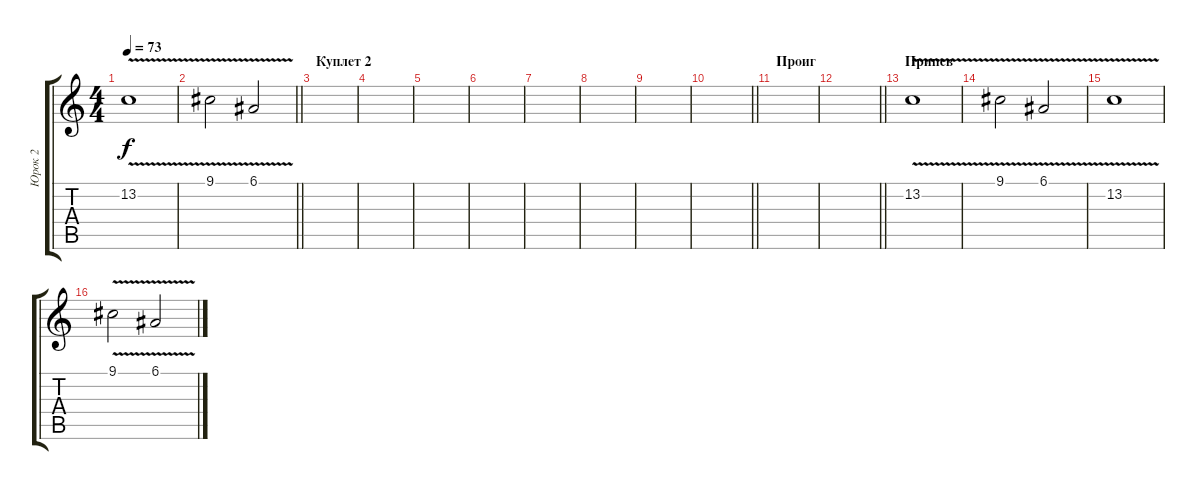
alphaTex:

\track ("Юрок 2" "Юрок 2") {instrument lead1square}
\staff {score tabs}
\tuning (E4 B3 G3 D3 A2 E2) {hide}
\ts (4 4)
\tempo 73
\clef g2
\ks c
13.2{v}.1{dy f} |
\barLineRight lightlight
9.1{v}.2 6.1{v}.2 |
\section ("" "Куплет 2")
|
|
|
|
|
|
|
\barLineRight lightlight
|
\section ("" "Проиг")
|
\barLineRight lightlight
|
\section ("" "Припев")
13.2{v}.1 |
9.1{v}.2 6.1{v}.2 |
13.2{v}.1 |
9.1{v}.2 6.1{v}.2
